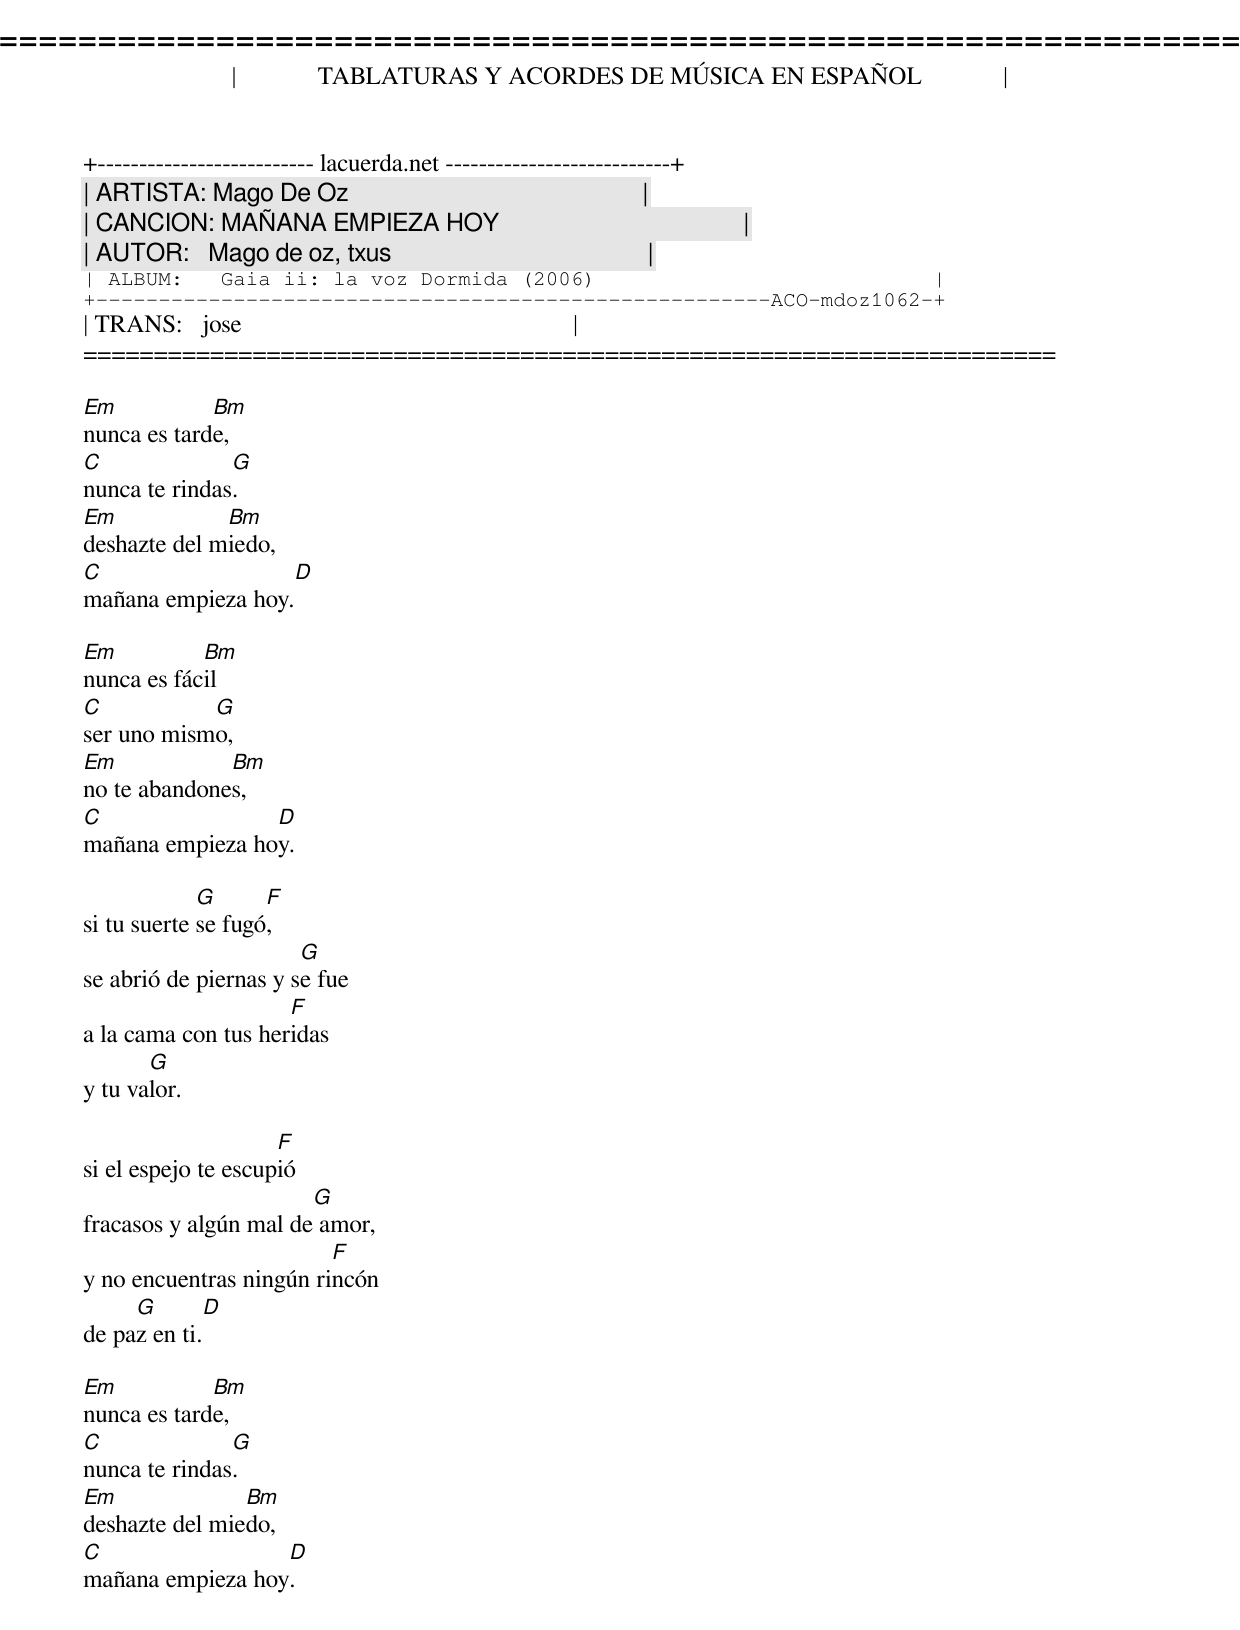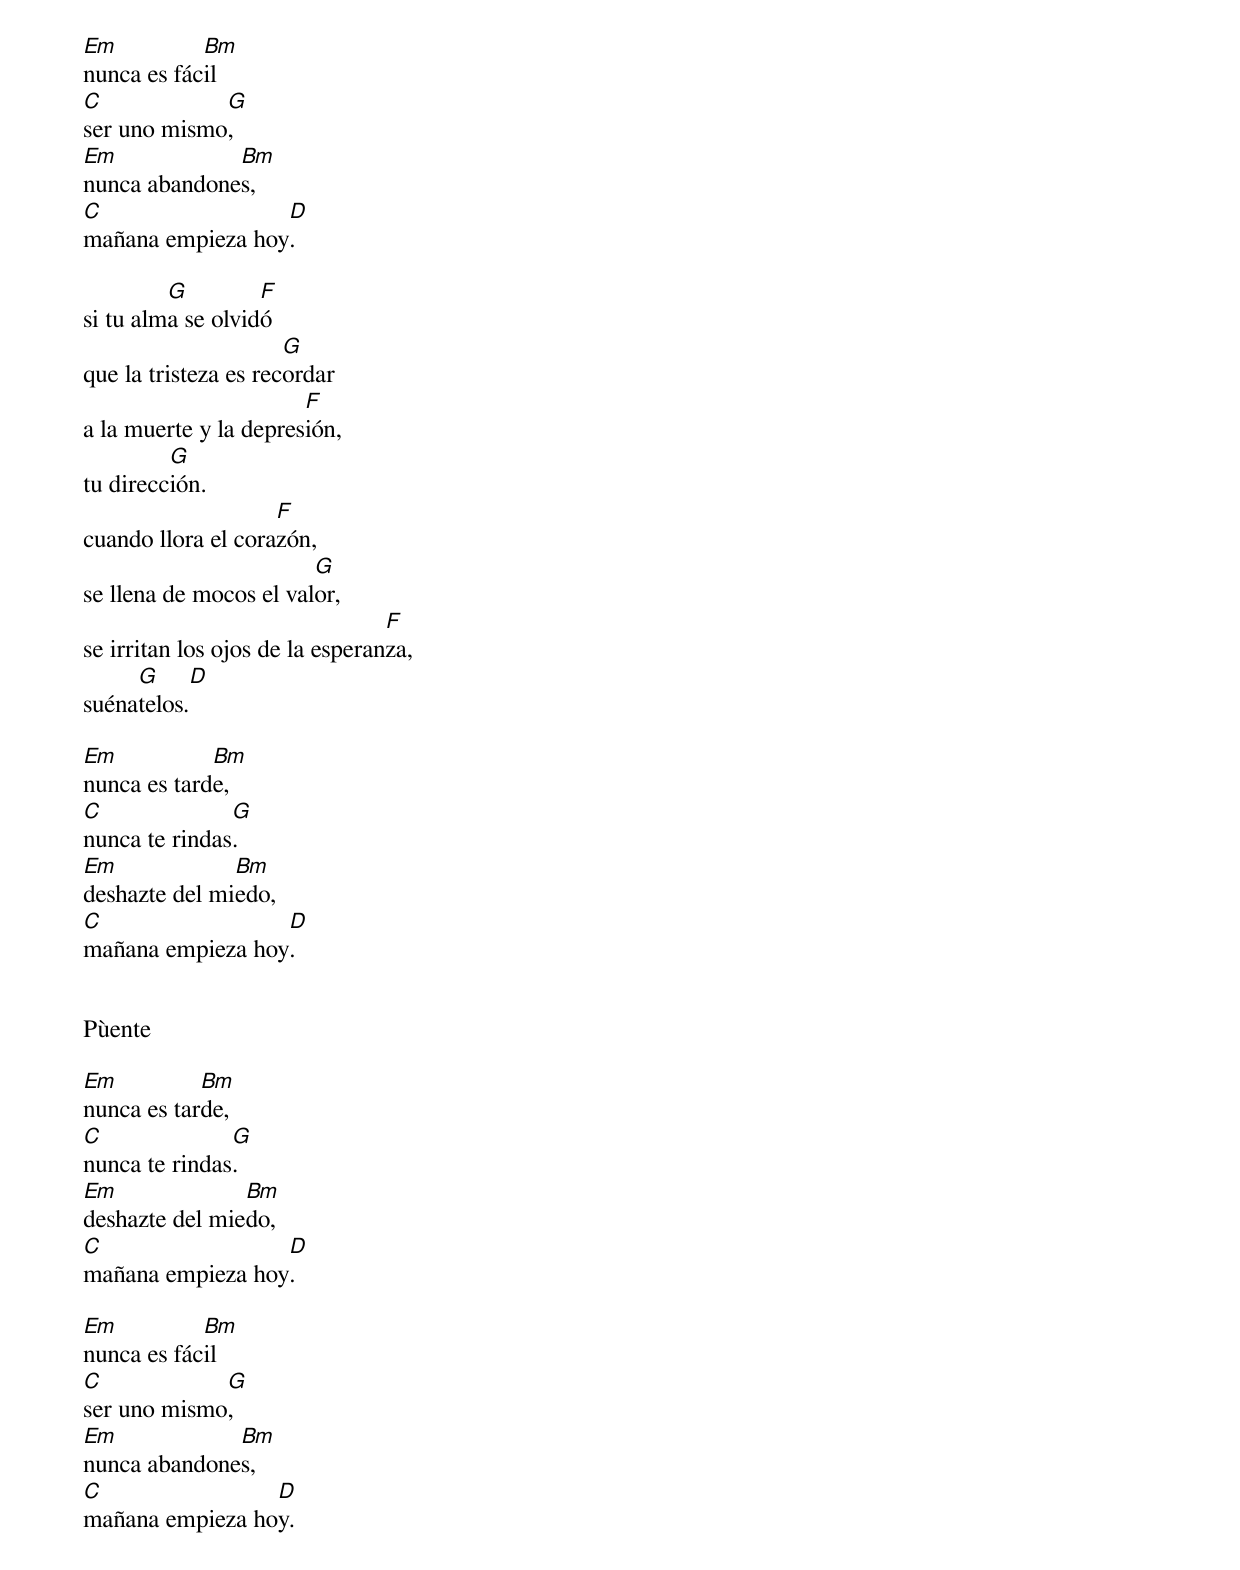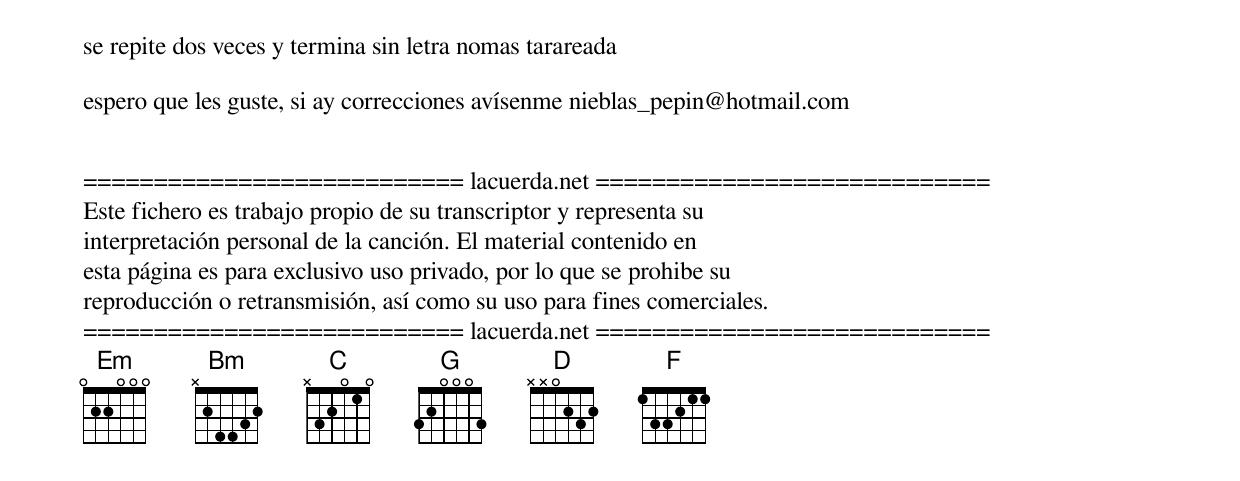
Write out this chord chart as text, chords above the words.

=====================================================================
|             TABLATURAS Y ACORDES DE MÚSICA EN ESPAÑOL             |
+-------------------------- lacuerda.net ---------------------------+
| ARTISTA: Mago De Oz                                               |
| CANCION: MAÑANA EMPIEZA HOY                                       |
| AUTOR:   Mago de oz, txus                                         |
| ALBUM:   Gaia ii: la voz Dormida (2006)                           |
+------------------------------------------------------ACO-mdoz1062-+
| TRANS:   jose                                                     |
=====================================================================

Em           Bm
nunca es tarde,
C              G
nunca te rindas.
Em            Bm
deshazte del miedo,
C                  D
mañana empieza hoy.

Em          Bm
nunca es fácil
C           G
ser uno mismo,
Em            Bm
no te abandones,
C                D
mañana empieza hoy.

             G      F
si tu suerte se fugó,
                       G
se abrió de piernas y se fue
                     F
a la cama con tus heridas
       G
y tu valor.

                     F
si el espejo te escupió
                       G
fracasos y algún mal de amor,
                         F
y no encuentras ningún rincón
     G       D
de paz en ti.

Em           Bm
nunca es tarde,
C              G
nunca te rindas.
Em              Bm
deshazte del miedo,
C                 D
mañana empieza hoy.

Em          Bm
nunca es fácil
C            G
ser uno mismo,
Em            Bm
nunca abandones,
C                 D
mañana empieza hoy.

         G         F
si tu alma se olvidó
                      G
que la tristeza es recordar
                       F
a la muerte y la depresión,
         G
tu dirección.
                    F
cuando llora el corazón,
                        G
se llena de mocos el valor,
                                 F
se irritan los ojos de la esperanza,
     G     D
suénatelos.

Em           Bm
nunca es tarde,
C              G
nunca te rindas.
Em             Bm
deshazte del miedo,
C                 D
mañana empieza hoy.


Pùente

Em          Bm
nunca es tarde,
C              G
nunca te rindas.
Em              Bm
deshazte del miedo,
C                 D
mañana empieza hoy.

Em          Bm
nunca es fácil
C            G
ser uno mismo,
Em            Bm
nunca abandones,
C                D
mañana empieza hoy.


se repite dos veces y termina sin letra nomas tarareada

espero que les guste, si ay correcciones avísenme nieblas_pepin@hotmail.com


=========================== lacuerda.net ============================
Este fichero es trabajo propio de su transcriptor y representa su
interpretación personal de la canción. El material contenido en
esta página es para exclusivo uso privado, por lo que se prohibe su
reproducción o retransmisión, así como su uso para fines comerciales.
=========================== lacuerda.net ============================
